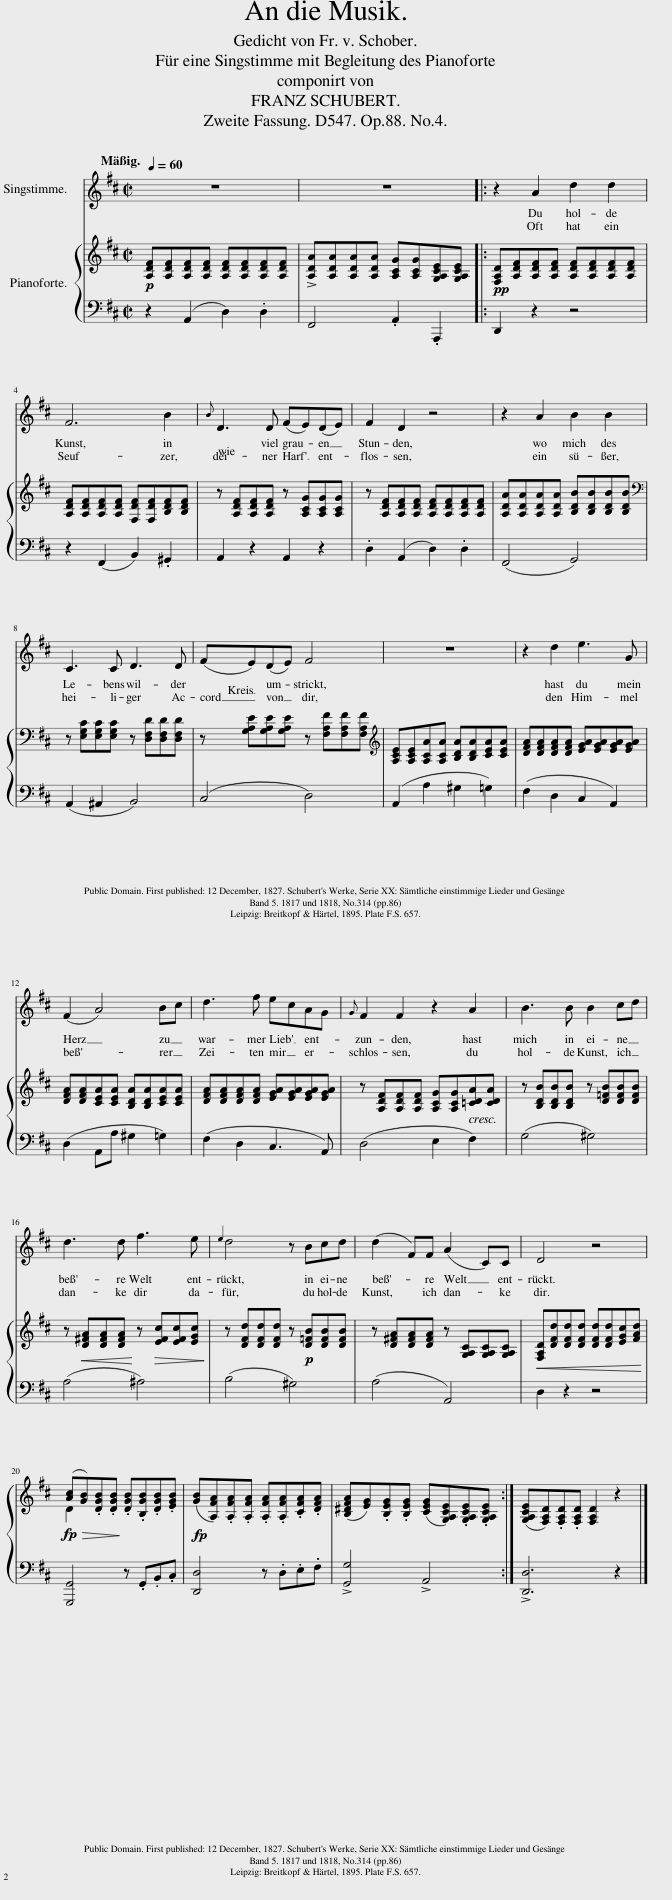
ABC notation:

X:1
%%score 1 { ( 2 4 ) | 3 }
L:1/8
Q:1/4=60
M:4/4
I:linebreak $
K:D
V:1 treble
V:2 treble
V:4 treble
V:3 bass
V:1
 z8 | z8 |: z2 A2 d2 d2 |$ F6 B2 |{B} D3 D (FE)(DE) | %5
 F2 D2 z4 | z2 A2 B2 B2 |$ C3 C D3 D | (FE)(DE) F4 | z8 | %10
 z2 d2 e3 G |$ (F2 A4) Bc | d3 f ecAG |{G} F2 F2 z2 A2 | B3 B B2 cd |$ %15
 d3 d f3 e |{e} d4 z Bcd | (d2 F)F (A2 C)C | D4 z4 |$ z8 | %20
 z8 | z8 :| z8 |] %23
V:2
 [A,DF][A,DF][A,DF][A,DF] [A,DF][A,DF][A,DF][A,DF] | !>![A,DA][A,DA][A,DA][A,DA] [A,CG][A,CG][G,A,CE][G,A,CE] |:!pp! [F,A,D][A,DF][A,DF][A,DF] [A,DF][A,DF][A,DF][A,DF] |$ [A,DF][A,DF][A,DF][A,DF] [F,DF][F,DF][B,DF][B,DF] | z [A,DF][A,DF][A,DF] z [A,CG][A,CG][A,CG] | %5
 z [A,DF][A,DF][A,DF] [A,DF][A,DF][A,DF][A,DF] | [A,DA][A,DA][A,DA][A,DA] [B,DB][B,DB][B,DB][B,DB] |$[K:bass] z [E,G,C][E,G,C][E,G,C] z [D,F,D][D,F,D][D,F,D] | z [G,A,E][G,A,E][G,A,E] z [F,A,F][F,A,F][F,A,F] |[K:treble] [A,CE][A,CE][A,CA][A,CA] [B,DA][B,DA][CEA][CEA] | %10
 [DFA][DFA][DFA][DFA] [EGA][EGA][EGA][EGA] |$ [DFA][DFA][CEA][CEA] [B,DA][B,DA][CEA][CEA] | [DFA][DFA][DFA][DFA] [EGA][EGA][EGA][EGA] | z [A,DF][A,DF][A,DF] [A,CG][A,CG][=CDA][CDA] | z [B,DB][B,DB][B,DB] z [D=FB][DFB][DFB] |$ %15
 z!<(! [D^FA][DFA][DFA]!<)! z!>(! [EFc][EFc][EGc]!>)! | z [DFd][DFd][DFd] z!p! [D=FB][DFB][DFB] | z [D^FA][DFA][DFA] z [G,A,C][G,A,C][G,A,C] |!<(! [F,A,D][DFd][DFd][DFd] [DFd][DFd][EGc][FAd]!<)! |$!>(! ([Ac][GB]).[DGB].[DGB]!>)! .[DGB].[B,GB].[DGB].[EGB] | %20
 ([GB][A,FA]).[A,FA].[A,FA] .[A,FA].[A,FA].[CFA].[DFA] | ([B,^DFA][EG]).[B,EG].[B,EG] ([CEG][G,A,CE]).[G,A,CE].[G,A,CE] :| ([G,A,CE][F,A,D]).[F,A,D].[F,A,D] [F,A,D]2 z2 |] %23
V:3
!p! z2 (A,,2 D,2) .D,2 | F,,4 .A,,2 .A,,,2 |: D,,2 z2 z4 |$ z2 (F,,2 B,,2) .^G,,2 | A,,2 z2 A,,2 z2 | %5
 .D,2 (A,,2 D,2) .D,2 | (F,,4 G,,4) |$ (A,,2 ^A,,2 B,,4) | (C,4 D,4) | (A,,2 A,2 ^G,2 =G,2) | %10
 (F,2 D,2 C,2 A,,2) |$ (D,2 A,,A, ^G,2 =G,2) | (F,2 D,2 C,3 A,,) | (D,4 E,2 F,2) | (G,4 ^G,4) |$ %15
 (A,4 ^A,4) | (B,4 ^G,4) | (A,4 A,,4) | D,2 z2 z4 |$ [G,,,G,,]4 z .G,,.B,,.C, | %20
 [D,,D,]4 z .D,.E,.F, | !>![G,,G,]4 !>!A,,4 :| !>![D,,D,]6 z2 |] %23
V:4
 x8 | x8 |: x8 |$ x8 | x8 | %5
 x8 | x8 |$[K:bass] x8 | x8 |[K:treble] x8 | %10
 x8 |$ x8 | x8 | x8 | x8 |$ %15
 x8 | x8 | x8 | x8 |$ D2 x6 | %20
 x8 | x8 :| x8 |] %23
